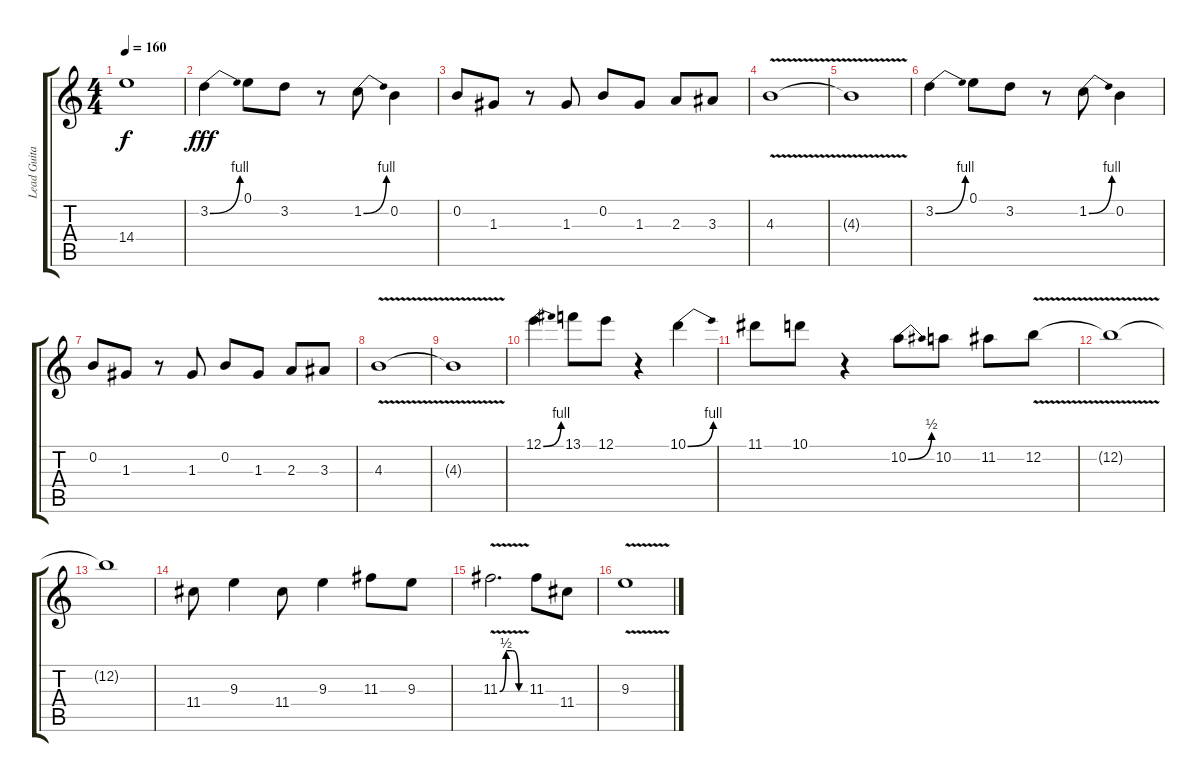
\track ("Lead Guitar 1" "Lead Guita") {instrument distortionguitar}
\staff {score tabs}
\tuning (E4 B3 G3 D3 A2 E2) {hide}
\ts (4 4)
\tempo 160
\clef g2
\ks c
14.4{t}.1{dy f} |
3.2{be (bend 0 0 60 4)}.4{dy fff} 0.1.8 3.2.8 r.8 1.2{be (bend 0 0 60 4)}.8 0.2.4 |
0.2.8 1.3.8 r.8 1.3.8 0.2.8 1.3.8 2.3.8 3.3.8 |
4.3{v}.1 |
4.3{t}.1 |
3.2{be (bend 0 0 60 4)}.4 0.1.8 3.2.8 r.8 1.2{be (bend 0 0 60 4)}.8 0.2.4 |
0.2.8 1.3.8 r.8 1.3.8 0.2.8 1.3.8 2.3.8 3.3.8 |
4.3{v}.1 |
4.3{t}.1 |
12.1{be (bend 0 0 60 4)}.4 13.1.8 12.1.8 r.4 10.1{be (bend 0 0 60 4)}.4 |
11.1.8 10.1.8 r.4 10.2{be (bend 0 0 60 2)}.8 10.2.8 11.2.8 12.2{v}.8 |
12.2{t}.1 |
12.2{t}.1 |
11.4.8 9.3.4 11.4.8 9.3.4 11.3.8 9.3.8 |
11.3{be (custom 0 0 15 2 30 2 45 0 60 0) v}.2{d} 11.3.8 11.4.8 |
9.3{v}.1
